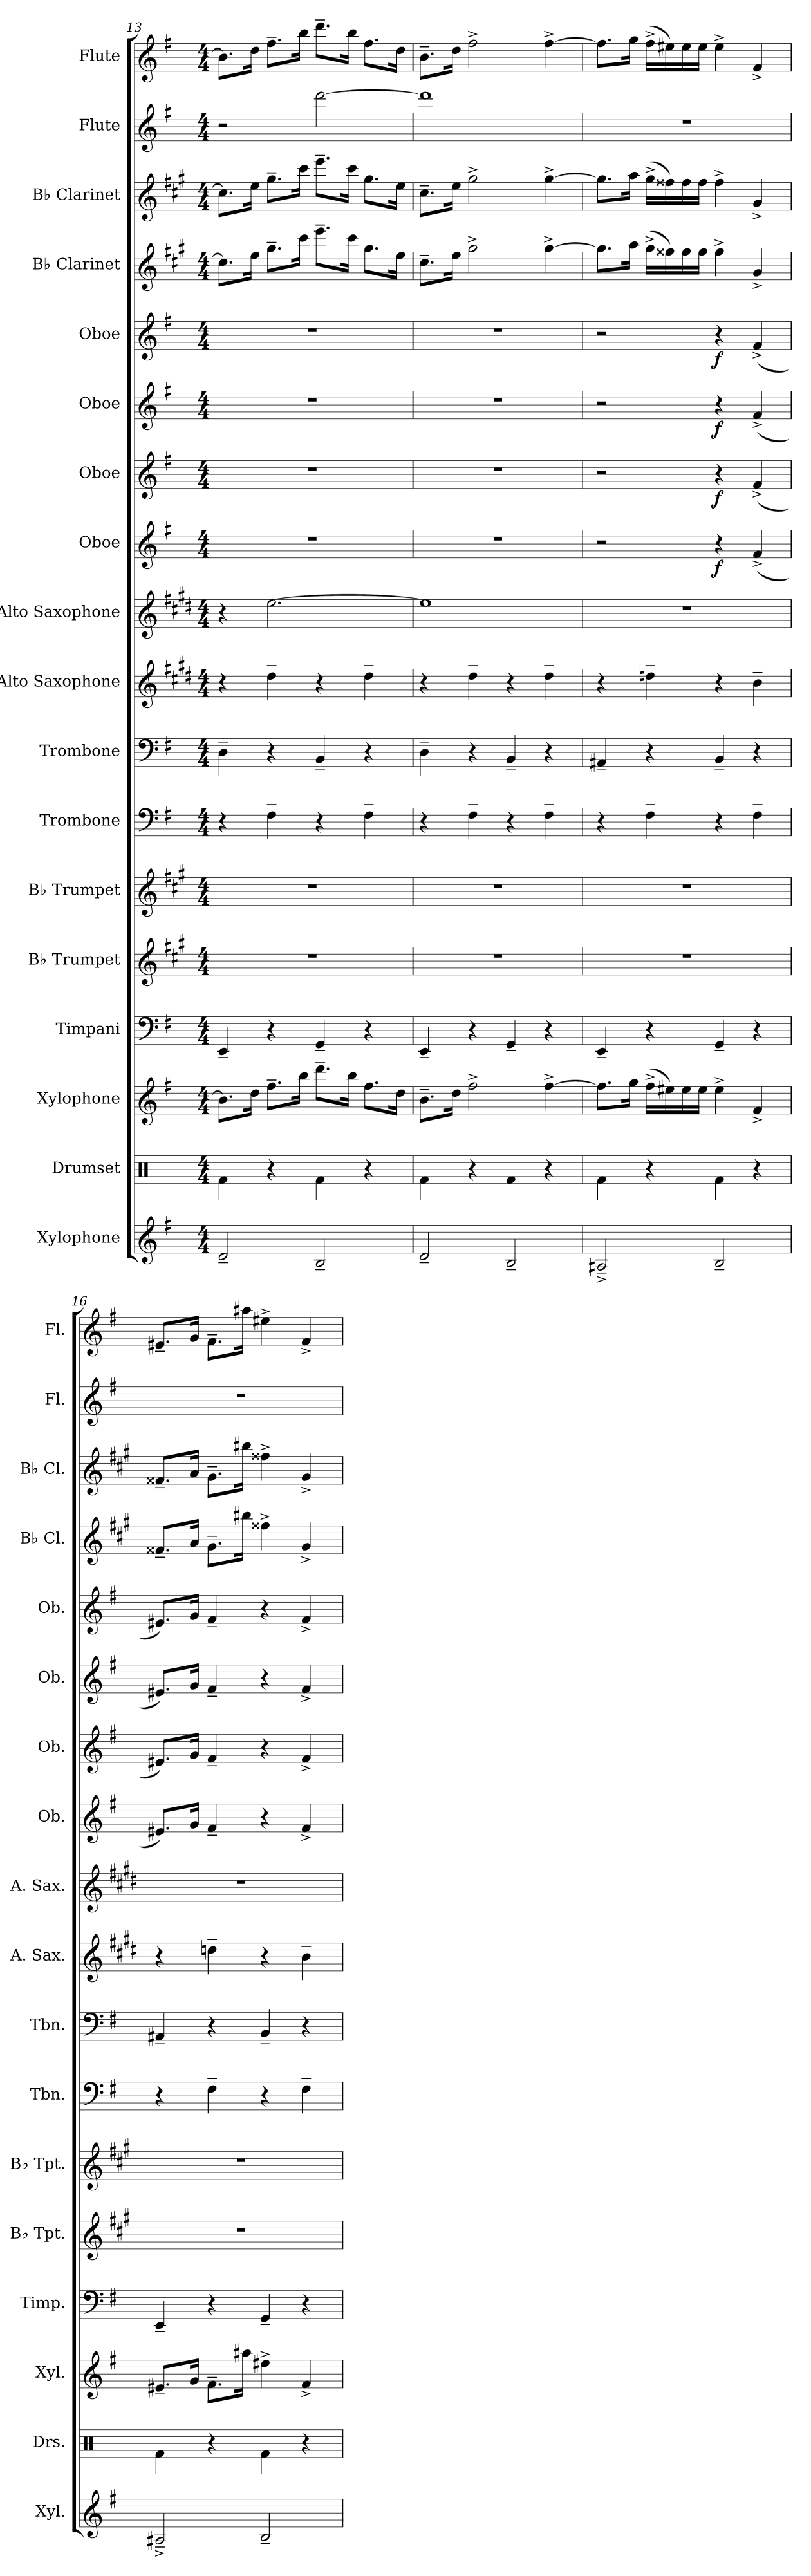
**kern	**kern	**kern	**kern	**kern	**kern	**kern	**kern	**kern	**kern	**kern	**dynam	**kern	**dynam	**kern	**dynam	**kern	**dynam	**kern	**kern	**kern	**kern
*part18	*part17	*part16	*part15	*part14	*part13	*part12	*part11	*part10	*part9	*part8	*part8	*part7	*part7	*part6	*part6	*part5	*part5	*part4	*part3	*part2	*part1
*staff18	*staff17	*staff16	*staff15	*staff14	*staff13	*staff12	*staff11	*staff10	*staff9	*staff8	*staff8	*staff7	*staff7	*staff6	*staff6	*staff5	*staff5	*staff4	*staff3	*staff2	*staff1
*I"Xylophone	*I"Drumset	*I"Xylophone	*I"Timpani	*I"B♭ Trumpet	*I"B♭ Trumpet	*I"Trombone	*I"Trombone	*I"Alto Saxophone	*I"Alto Saxophone	*I"Oboe	*	*I"Oboe	*	*I"Oboe	*	*I"Oboe	*	*I"B♭ Clarinet	*I"B♭ Clarinet	*I"Flute	*I"Flute
*I'Xyl.	*I'Drs.	*I'Xyl.	*I'Timp.	*I'B♭ Tpt.	*I'B♭ Tpt.	*I'Tbn.	*I'Tbn.	*I'A. Sax.	*I'A. Sax.	*I'Ob.	*	*I'Ob.	*	*I'Ob.	*	*I'Ob.	*	*I'B♭ Cl.	*I'B♭ Cl.	*I'Fl.	*I'Fl.
*clefG2	*clefX	*clefG2	*clefF4	*clefG2	*clefG2	*clefF4	*clefF4	*clefG2	*clefG2	*clefG2	*	*clefG2	*	*clefG2	*	*clefG2	*	*clefG2	*clefG2	*clefG2	*clefG2
*ITrd-7c-12	*	*ITrd-7c-12	*	*ITrd1c2	*ITrd1c2	*	*	*ITrd5c9	*ITrd5c9	*	*	*	*	*	*	*	*	*ITrd1c2	*ITrd1c2	*	*
*k[f#]	*k[]	*k[f#]	*k[f#]	*k[f#]	*k[f#]	*k[f#]	*k[f#]	*k[f#]	*k[f#]	*k[f#]	*	*k[f#]	*	*k[f#]	*	*k[f#]	*	*k[f#]	*k[f#]	*k[f#]	*k[f#]
*M4/4	*M4/4	*M4/4	*M4/4	*M4/4	*M4/4	*M4/4	*M4/4	*M4/4	*M4/4	*M4/4	*	*M4/4	*	*M4/4	*	*M4/4	*	*M4/4	*M4/4	*M4/4	*M4/4
=13	=13	=13	=13	=13	=13	=13	=13	=13	=13	=13	=13	=13	=13	=13	=13	=13	=13	=13	=13	=13	=13
2dd~/	4Rf\	8.bb\L]	4EE~/	1r	1r	4r	4D~\	4r	4r	1r	.	1r	.	1r	.	1r	.	8.b\L]	8.b\L]	2r	8.b\L]
.	.	16ddd\Jk	.	.	.	.	.	.	.	.	.	.	.	.	.	.	.	16dd\Jk	16dd\Jk	.	16dd\Jk
.	4r	8.fff#~\L	4r	.	.	4F#~\	4r	4f#~\	[2.g\	.	.	.	.	.	.	.	.	8.ff#~\L	8.ff#~\L	.	8.ff#~\L
.	.	16bbb\Jk	.	.	.	.	.	.	.	.	.	.	.	.	.	.	.	16bb\Jk	16bb\Jk	.	16bb\Jk
2b~/	4Rf\	8.dddd~\L	4GG~/	.	.	4r	4BB~/	4r	.	.	.	.	.	.	.	.	.	8.ddd~\L	8.ddd~\L	[2ddd\	8.ddd~\L
.	.	16bbb\Jk	.	.	.	.	.	.	.	.	.	.	.	.	.	.	.	16bb\Jk	16bb\Jk	.	16bb\Jk
.	4r	8.fff#\L	4r	.	.	4F#~\	4r	4f#~\	.	.	.	.	.	.	.	.	.	8.ff#\L	8.ff#\L	.	8.ff#\L
.	.	16ddd\Jk	.	.	.	.	.	.	.	.	.	.	.	.	.	.	.	16dd\Jk	16dd\Jk	.	16dd\Jk
=14	=14	=14	=14	=14	=14	=14	=14	=14	=14	=14	=14	=14	=14	=14	=14	=14	=14	=14	=14	=14	=14
2dd~/	4Rf\	8.bb~\L	4EE~/	1r	1r	4r	4D~\	4r	1g]	1r	.	1r	.	1r	.	1r	.	8.b~\L	8.b~\L	1ddd]	8.b~\L
.	.	16ddd\Jk	.	.	.	.	.	.	.	.	.	.	.	.	.	.	.	16dd\Jk	16dd\Jk	.	16dd\Jk
.	4r	2fff#^\	4r	.	.	4F#~\	4r	4f#~\	.	.	.	.	.	.	.	.	.	2ff#^\	2ff#^\	.	2ff#^\
2b~/	4Rf\	.	4GG~/	.	.	4r	4BB~/	4r	.	.	.	.	.	.	.	.	.	.	.	.	.
.	4r	[4fff#^\	4r	.	.	4F#~\	4r	4f#~\	.	.	.	.	.	.	.	.	.	[4ff#^\	[4ff#^\	.	[4ff#^\
!!LO:PB:g=z
=15	=15	=15	=15	=15	=15	=15	=15	=15	=15	=15	=15	=15	=15	=15	=15	=15	=15	=15	=15	=15	=15
2a#X~^/	4Rf\	8.fff#\L]	4EE~/	1r	1r	4r	4AA#X~/	4r	1r	2r	.	2r	.	2r	.	2r	.	8.ff#\L]	8.ff#\L]	1r	8.ff#\L]
.	.	16ggg\Jk	.	.	.	.	.	.	.	.	.	.	.	.	.	.	.	16gg\Jk	16gg\Jk	.	16gg\Jk
.	4r	(16fff#^\LL	4r	.	.	4F#~\	4r	4fn~\	.	.	.	.	.	.	.	.	.	(16ff#^\LL	(16ff#^\LL	.	(16ff#^\LL
.	.	16eee#X\)	.	.	.	.	.	.	.	.	.	.	.	.	.	.	.	16ee#X\)	16ee#X\)	.	16ee#X\)
.	.	16eee#\	.	.	.	.	.	.	.	.	.	.	.	.	.	.	.	16ee#\	16ee#\	.	16ee#\
.	.	16eee#\JJ	.	.	.	.	.	.	.	.	.	.	.	.	.	.	.	16ee#\JJ	16ee#\JJ	.	16ee#\JJ
!	!	!	!	!	!	!	!	!	!	!	!LO:DY:b	!	!LO:DY:b	!	!LO:DY:b	!	!LO:DY:b	!	!	!	!
2b~/	4Rf\	4eee#^\	4GG~/	.	.	4r	4BB~/	4r	.	4r	f	4r	f	4r	f	4r	f	4ee#^\	4ee#^\	.	4ee#^\
.	4r	4ff#^/	4r	.	.	4F#~\	4r	4d~\	.	(4f#^/	.	(4f#^/	.	(4f#^/	.	(4f#^/	.	4f#^/	4f#^/	.	4f#^/
=16	=16	=16	=16	=16	=16	=16	=16	=16	=16	=16	=16	=16	=16	=16	=16	=16	=16	=16	=16	=16	=16
2a#X~^/	4Rf\	8.ee#X~/L	4EE~/	1r	1r	4r	4AA#X~/	4r	1r	8.e#X/L)	.	8.e#X/L)	.	8.e#X/L)	.	8.e#X/L)	.	8.e#X~/L	8.e#X~/L	1r	8.e#X~/L
.	.	16gg/Jk	.	.	.	.	.	.	.	16g/Jk	.	16g/Jk	.	16g/Jk	.	16g/Jk	.	16g/Jk	16g/Jk	.	16g/Jk
.	4r	8.ff#~\L	4r	.	.	4F#~\	4r	4fn~\	.	4f#~/	.	4f#~/	.	4f#~/	.	4f#~/	.	8.f#~\L	8.f#~\L	.	8.f#~\L
.	.	16aaa#X\Jk	.	.	.	.	.	.	.	.	.	.	.	.	.	.	.	16aa#X\Jk	16aa#X\Jk	.	16aa#X\Jk
2b~/	4Rf\	4eee#X^\	4GG~/	.	.	4r	4BB~/	4r	.	4r	.	4r	.	4r	.	4r	.	4ee#X^\	4ee#X^\	.	4ee#X^\
.	4r	4ff#^/	4r	.	.	4F#~\	4r	4d~\	.	4f#^/	.	4f#^/	.	4f#^/	.	4f#^/	.	4f#^/	4f#^/	.	4f#^/
=	=	=	=	=	=	=	=	=	=	=	=	=	=	=	=	=	=	=	=	=	=
*-	*-	*-	*-	*-	*-	*-	*-	*-	*-	*-	*-	*-	*-	*-	*-	*-	*-	*-	*-	*-	*-
